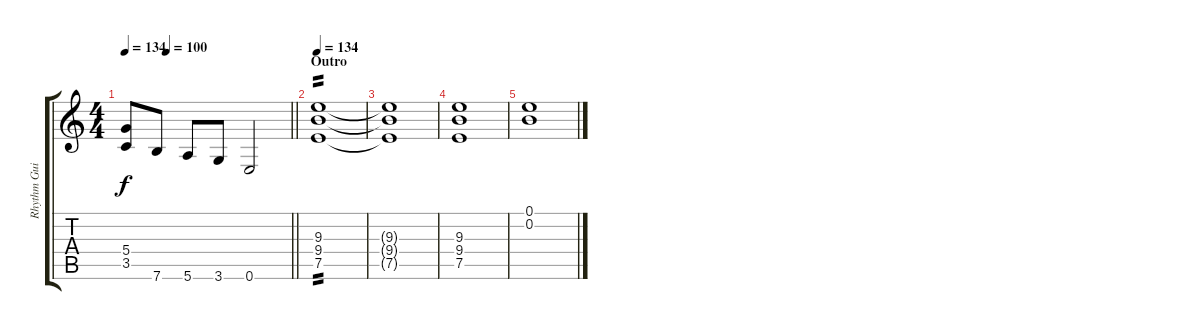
\track ("Rhythm Guitar L" "Rhythm Gui") {instrument distortionguitar}
\staff {score tabs}
\tuning (E4 B3 G3 D3 A2 E2) {hide}
\ts (4 4)
\tempo 134
\tempo (100 0.25)
\clef g2
\barLineRight lightlight
\ks c
(5.4{t} 3.5{t}).8{dy f} 7.6.8 5.6.8 3.6.8 0.6.2 |
\section ("" "Outro")
\tempo 134
(9.3 9.4 7.5).1{tp 2} |
(9.3{t} 9.4{t} 7.5{t}).1 |
(9.3 9.4 7.5).1 |
(0.1 0.2).1
